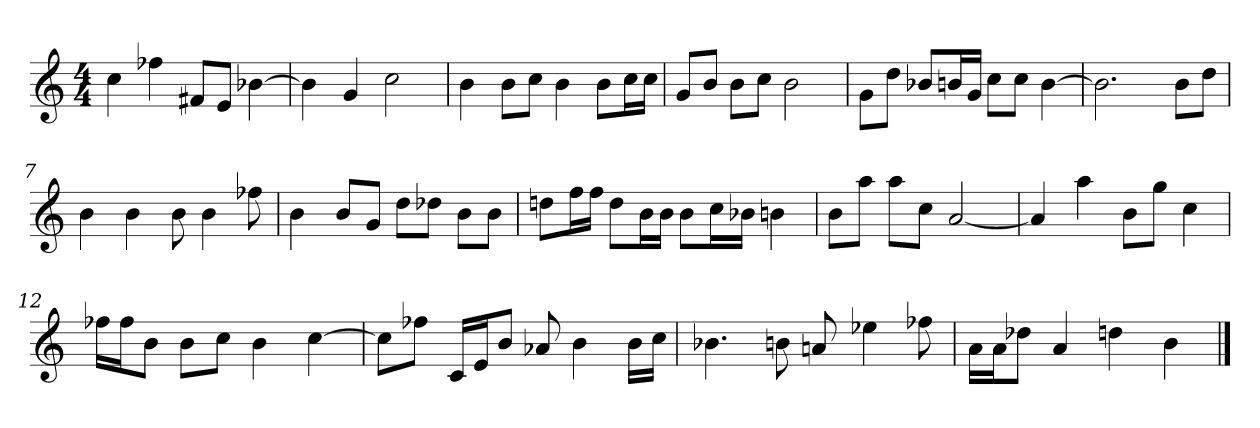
**kern
*part1
*staff1
*clefG2
*k[]
*C:
*M4/4
=1
4cc
4ff-X
8f#X/L
8e/J
[4b-X
=2
4b-]
4g
2cc
=3
4b
8b\L
8cc\J
4b
8b\L
16cc\L
16cc\JJ
=4
8g/L
8b/J
8b\L
8cc\J
2b
=5
8g\L
8dd\J
8b-X/L
16bn/L
16g/JJ
8cc\L
8cc\J
[4b
=6
2.b]
8b\L
8dd\J
=7
4b
4b
8b
4b
8ff-X
=8
4b
8b/L
8g/J
8dd\L
8dd-X\J
8b\L
8b\J
=9
8ddn\L
16ff\L
16ff\JJ
8dd\L
16b\L
16b\JJ
8b\L
16cc\L
16b-X\JJ
4bn
=10
8b\L
8aa\J
8aa\L
8cc\J
[2a
=11
4a]
4aa
8b\L
8gg\J
4cc
=12
16ff-X\LL
16ff-\J
8b\J
8b\L
8cc\J
4b
[4cc
=13
8cc\L]
8ff-X\J
16c/LL
16e/J
8b/J
8a-X
4b
16b\LL
16cc\JJ
=14
4.b-X
8bn
8an
4ee-X
8ff-X
=15
16a\LL
16a\J
8dd-X\J
4a
4ddn
4b
==
*-
